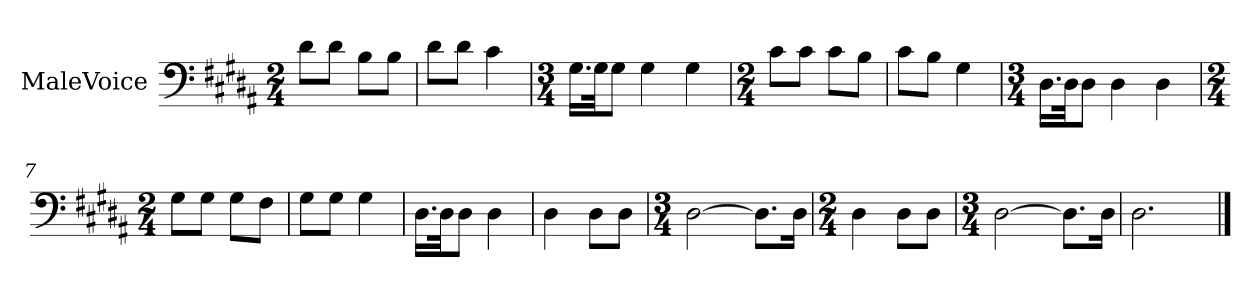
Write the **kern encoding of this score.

**kern
*part1
*staff1
*I"MaleVoice
*clefF4
*k[f#c#g#d#a#]
*M2/4
*MM104
=1
8d#\L
8d#\J
8B\L
8B\J
=2
8d#\L
8d#\J
4c#
=3
*M3/4
16.G#\LL
32G#\Jk
8G#\J
4G#
4G#
=4
*M2/4
8c#\L
8c#\J
8c#\L
8B\J
=5
8c#\L
8B\J
4G#
=6
*M3/4
16.D#\LL
32D#\Jk
8D#\J
4D#
4D#
=7
*M2/4
8G#\L
8G#\J
8G#\L
8F#\J
=8
8G#\L
8G#\J
4G#
=9
16.D#\LL
32D#\Jk
8D#\J
4D#
=10
4D#
8D#\L
8D#\J
=11
*M3/4
[2D#
8.D#\L]
16D#\Jk
=12
*M2/4
4D#
8D#\L
8D#\J
=13
*M3/4
[2D#
8.D#\L]
16D#\Jk
=14
2.D#
==
*-
